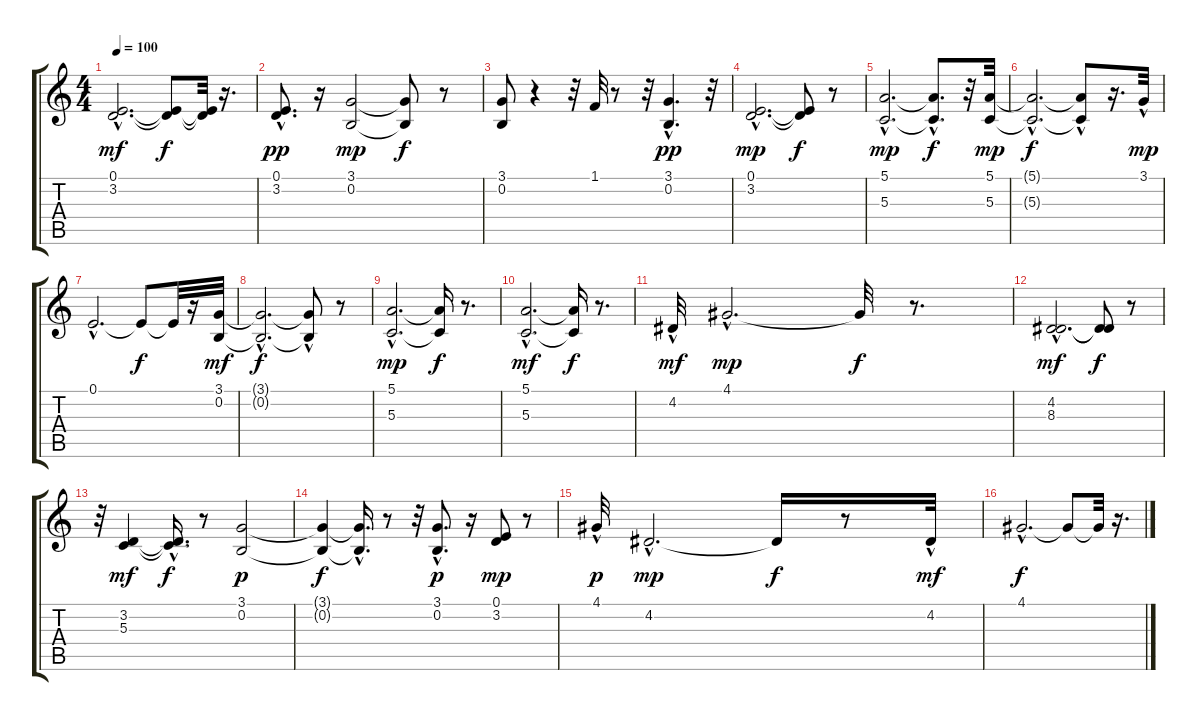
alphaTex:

\track "" {instrument stringensemble1}
\staff {score tabs}
\tuning (E4 B3 G3 D3 A2 E2) {hide}
\ts (4 4)
\tempo 100
\clef g2
\ks c
(0.1{hac} 3.2{hac}).2{d dy mf} (0.1{t} 3.2{t}).8{dy f} (0.1{t} 3.2{t}).32 r.16{d} |
(0.1{hac} 3.2{hac}).8{d dy pp} r.16 (3.1 0.2).2{dy mp} (3.1{t} 0.2{t}).8{dy f} r.8 |
(3.1 0.2).8 r.4 r.32 1.1.32 r.8 r.32 (3.1{hac} 0.2{hac}).4{d dy pp} r.32 |
(0.1{hac} 3.2{hac}).2{d dy mp} (0.1{t} 3.2{t}).8{dy f} r.8 |
(5.1{hac} 5.3{hac}).2{d dy mp} (5.1{hac t} 5.3{t}).8{d dy f} r.32 (5.1 5.3).32{dy mp} |
(5.1{hac t} 5.3{hac t}).2{d dy f} (5.1{t} 5.3{hac t}).8 r.16{d} 3.1{hac}.32{dy mp} |
0.1{hac}.2{d} 0.1{t}.8{dy f} 0.1{t}.32 r.16 (3.1 0.2).32{dy mf} |
(3.1{hac t} 0.2{hac t}).2{d dy f} (3.1{t} 0.2{hac t}).8 r.8 |
(5.1{hac} 5.3{hac}).2{d dy mp} (5.1{t} 5.3{t}).16{dy f} r.8{d} |
(5.1{hac} 5.3{hac}).2{d dy mf} (5.1{t} 5.3{t}).16{dy f} r.8{d} |
4.2{hac}.32{dy mf} 4.1{hac}.2{d dy mp} 4.1{t}.32{dy f} r.8{d} |
(4.2{hac} 8.3{hac}).2{d dy mf} (4.2{t} 8.3{t}).8{dy f} r.8 |
r.32 (3.2 5.3).4{dy mf} (3.2{hac t} 5.3{hac t}).16{d dy f} r.8 (3.1 0.2).2{dy p} |
(3.1{t} 0.2{t}).4{dy f} (3.1{hac t} 0.2{hac t}).16{d} r.8 r.32 (3.1{hac} 0.2{hac}).8{d dy p} r.16 (0.1 3.2).8{dy mp} r.8 |
4.1{hac}.32{dy p} 4.2{hac}.2{d dy mp} 4.2{t}.16{dy f} r.8 4.2{hac}.32{dy mf} |
4.1{hac}.2{d dy f} 4.1{t}.8 4.1{t}.32 r.16{d}
